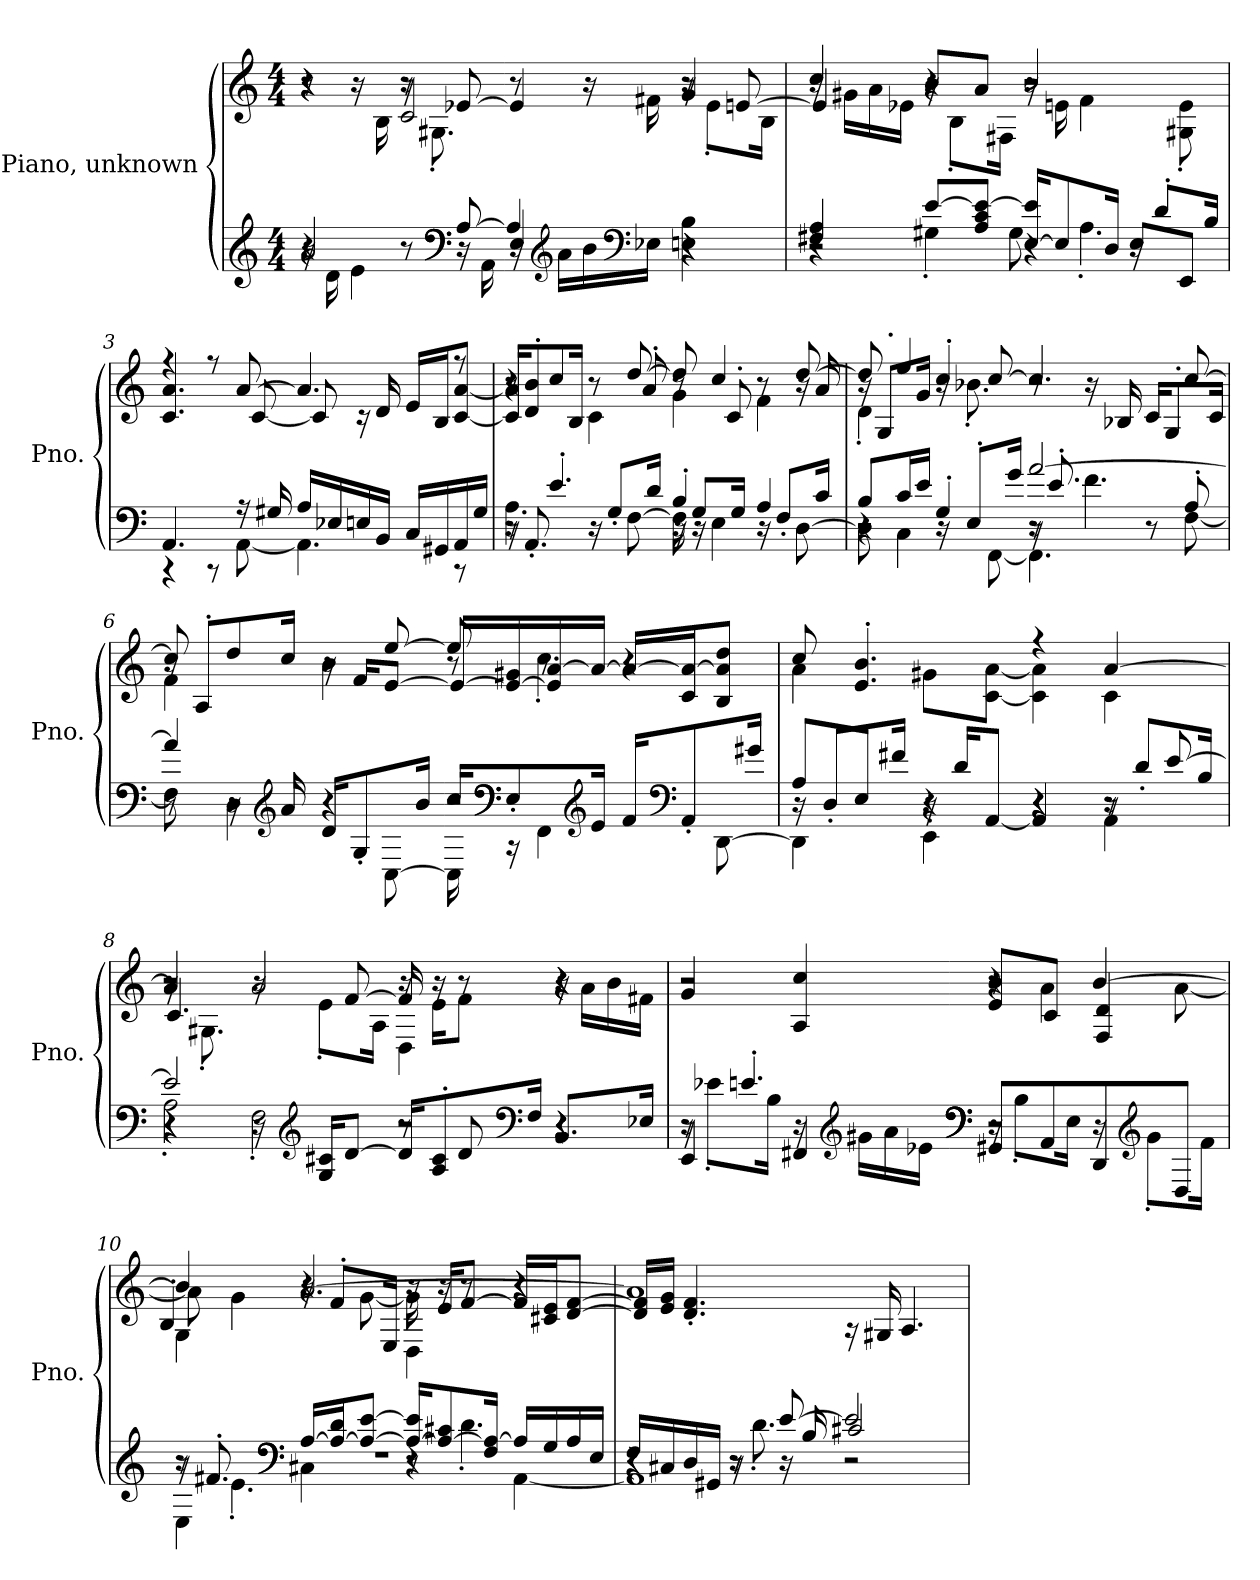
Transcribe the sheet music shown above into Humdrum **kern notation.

**kern	**kern
*part1	*part1
*staff2	*staff1
*I"Piano, unknown	*
*I'Pno.	*
*clefG2	*clefG2
*k[]	*k[]
*M4/4	*M4/4
*MM120	*MM120
=1	=1
*^	*^
*	*^	*	*^
2a/	16r	4r	4r	8r	4r
.	16d\	.	.	.	.
.	4e\	.	.	16r	.
.	.	.	.	16B\	.
.	.	8r	8r	16r	2c/
.	.	.	.	8.G#X'\	.
*clefF4	*	*	*	*	*
.	16r	[8A/	[8e-X/	.	.
.	16AA\	.	.	.	.
4E/	16r	4A/]	4e-/]	8r	.
*clefG2	*	*	*	*	*
.	16a\LL	.	.	.	.
.	16b\	.	.	16r	.
*clefF4	*	*	*	*	*
.	16E-X\JJ	.	.	16f#X\	.
4r	4En\ 4B\	4r	4g/	16r	8r
.	.	.	.	8e-'\L	.
.	.	.	.	.	[8en/
.	.	.	.	16B\Jk	.
!!LO:LB:g=z	!!	!!
=2	=2	=2	=2	=2	=2
4F#X/ 4A/	4r	2r	4cc/	16r	4e/]
.	.	.	.	16g#X\LL	.
.	.	.	.	16a\	.
.	.	.	.	16e-X\JJ	.
[8e/L	4G#X'\	.	8b/L	16r	4r
.	.	.	.	8B'\L	.
8A/ 8c/ 8e/_J	.	.	8a/J	.	.
.	.	.	.	16F#X\Jk	.
[16E/ 16e/]KL	8G#\	4r	2b/	16r	2r
8E/]	.	.	.	16en\	.
.	4.A'\	.	.	4f\	.
16D/Jk	.	.	.	.	.
16r	.	8E/L	.	.	.
8d'/L	.	.	.	.	.
.	.	8EE/J	.	8G#X\' 8e\'	.
16B/Jk	.	.	.	.	.
*	*v	*v	*	*	*
*	*	*	*v	*v
=3	=3	=3	=3
4.AA/	4r	4r	4.c/ 4.a/
.	8r	8r	.
16r	[8AA\	[8a/	[8c/
16G#X/	.	.	.
16A/LL	4.AA\]	4.a/]	8c/]
16E-X/	.	.	.
16En/	.	.	16r
16BB/JJ	.	.	16d/
16C/LL	.	.	16e/LL
16GG#X/	.	.	16B/J
16AA/	8r	8r	[8c/ [8a/J
16G#/JJ	.	.	.
!!LO:LB:g=z
=4	=4	=4	=4
*	*^	*	*^
8r	16r	4.A\	8r	4r	16c/] 16a/]KL
.	8.AA'/	.	.	.	8d/' 8b/'
4.e'/	.	.	4cc/	.	.
.	.	.	.	.	16B/Jk
.	16r	.	.	4c\	8r
.	8G'/L	.	.	.	.
.	.	[8F\	[8dd/	.	8a'/
.	16d/Jk	.	.	.	.
4B'/	16r	16F\]	8dd/]	4g\	8r
.	8G'/L	16r	.	.	.
.	.	4E\	4cc/	.	8c'/
.	16G/Jk	.	.	.	.
4A/	16r	.	.	4f\	8r
.	8F'/L	.	.	.	.
.	.	[8D\	[8dd/	.	16r
.	16c/Jk	.	.	.	16a/
=5	=5	=5	=5	=5	=5
*	*	*^	*	*	*
4r	2r	8B/L	8D\]	8dd/]	4d'\	16r
.	.	.	.	.	.	8G'/L
.	.	16c/L	4C\	4ee/	.	.
.	.	16e/JJ	.	.	.	16g/Jk
4G'/	.	16r	.	.	16r	4cc'/
.	.	8E'/L	.	.	8.b-X'\	.
.	.	.	[8FF\	[8cc/	.	.
.	.	16g/Jk	.	.	.	.
[2a/	8r	16r	4.FF\]	4.cc/]	2r	8r
.	.	8.e'/	.	.	.	.
.	4.f\	.	.	.	.	16r
.	.	.	.	.	.	16B-X/
.	.	8r	.	.	.	16c/KL
.	.	.	.	.	.	8G'/
.	.	8A'/	[8F\	[8cc/	.	.
.	.	.	.	.	.	16c/Jk
*	*	*v	*v	*	*	*
!!LO:LB:g=z	!!	!!
=6	=6	=6	=6	=6	=6
4a/]	8r	8F\]	8cc/]	4f\	16r
.	.	.	.	.	8A'/L
.	16r	4D\	4dd/	.	.
*clefG2	*	*	*	*	*
.	16a/	.	.	.	16cc/Jk
4r	16d/KL	.	.	4b\	16r
.	8G'/	.	.	.	16f/KL
.	.	[8C\	[8ee/	.	[8e/J
.	16b/Jk	.	.	.	.
2r	16cc/KL	16C\]	8ee/]	8r	16e/LL_
*clefF4	*	*	*	*	*
.	8E'/	16r	.	.	16e/_ 16g#X/
.	.	4FF\	8r	4.cc'\	16e/] [16a/
*clefG2	*	*	*	*	*
.	16e/Jk	.	.	.	16a/JJ_
.	16f/KL	.	4r	.	16a/LL_
*clefF4	*	*	*	*	*
.	8AA'/	.	.	.	16c/ 16a/_J
.	.	[8DD\	.	.	8B/ 8a/] 8dd/J
.	16g#X/Jk	.	.	.	.
*	*	*	*	*v	*v
=7	=7	=7	=7	=7
8A/L	16r	4DD\]	8cc/	4a\
.	8D'/L	.	.	.
8E/J	.	.	4.e/' 4.b/'	.
.	16f#X/Jk	.	.	.
4r	16r	4EE'\	.	8g#X\L
.	16d/KL	.	.	.
.	[8AA/J	.	.	[8c\ [8a\J
4r	4AA/]	4r	4r	4c\] 4a\]
8r	16r	4AA\	[4a/	4c\
.	8d'/L	.	.	.
[8e/	.	.	.	.
.	16B/Jk	.	.	.
!!LO:LB:g=z
=8	=8	=8	=8	=8
*	*	*^	*^	*^
2e/]	4r	4r	2A'\	4a/]	16r	4.c/	2r
.	.	.	.	.	8.G#X'\	.	.
.	2F'\	16r	.	2a/	16r	.	.
*clefG2	*	*	*	*	*	*	*
.	.	16G/ 16c#X/KL	.	.	8e'\L	.	.
.	.	[8d/J	.	.	.	[8f/	.
.	.	.	.	.	16A\Jk	.	.
8r	.	16d/KL]	2r	.	16r	16f/]	4D\
.	.	8A/' 8c#/'	.	.	16e\KL	16r	.
8d/	.	.	.	.	8f\J	8r	.
*clefF4	*	*	*	*	*	*	*
.	.	16F/Jk	.	.	.	.	.
4r	4r	8.BB/L	.	4r	16r	4r	4r
.	.	.	.	.	16a\LL	.	.
.	.	.	.	.	16b\	.	.
.	.	16E-X/Jk	.	.	16f#X\JJ	.	.
*	*	*v	*v	*	*	*	*
*	*	*	*	*	*v	*v
!!LO:LB:g=z
=9	=9	=9	=9	=9	=9
8r	16r	4EE/	2r	2r	4g/
.	8e-X'\L	.	.	.	.
4.en'/	.	.	.	.	.
.	16B\Jk	.	.	.	.
.	16r	4FF#X/	.	.	4A/ 4cc/
*clefG2	*	*	*	*	*
.	16g#X\LL	.	.	.	.
.	16a\	.	.	.	.
.	16e-X\JJ	.	.	.	.
*clefF4	*	*	*	*	*
2r	16r	8GG#X/L	4r	8r	8e/ 8b/L
.	8B'\L	.	.	.	.
.	.	8AA/	.	4a\	8c/J
.	16E\Jk	.	.	.	.
.	16r	8DD/	[4b/	.	4F/ 4d/
*clefG2	*	*	*	*	*
.	8g#'\L	.	.	.	.
.	.	8D/J	.	[8a\	.
.	16f\Jk	.	.	.	.
!!LO:PB:g=z
=10	=10	=10	=10	=10	=10
*	*	*^	*	*	*^
1r	8r	16r	4E\	4b/]	8a\]	4B'/	4G\
.	.	8.f#X'/	.	.	.	.	.
.	4.e'\	.	.	.	4g\	.	.
*clefF4	*	*	*	*	*	*	*
.	.	[16A/LL	4C#X\	[2.a/	.	16r	4r
.	.	16A/_ 16d/J	.	.	.	8f'/L	.
.	.	8A/_ [8e/J	.	.	[8g\	.	.
.	.	.	.	.	.	16E/Jk	.
.	8r	16A/_ 16e/]KL	4r	.	16g\]	16r	4D\
.	.	8A/_ 8c#X/	.	.	16r	16e/KL	.
.	4.d'\	.	.	.	8r	[8f/J	.
.	.	16F/ 16A/_Jk	.	.	.	.	.
.	.	16A/LL]	[4AA\	.	4r	16f/LL]	4r
.	.	16G/	.	.	.	16c#X/ 16e/J	.
.	.	16A/	.	.	.	[8d/ [8f/J	.
.	.	16E/JJ	.	.	.	.	.
*	*	*	*	*	*v	*v	*v
=11	=11	=11	=11	=11	=11
4r	4r	16F/LL	1AA]	1a]	16d/] 16f/]LL
.	.	16C#X/	.	.	16e/ 16g/JJ
.	.	16D/	.	.	4.d/' 4.f/'
.	.	16GG#X/JJ	.	.	.
8r	16r	8r	.	.	.
.	8.d'\	.	.	.	.
[8e/	.	16r	.	.	.
.	.	16B/	.	.	.
2e/]	2r	2c#X/	.	.	16r
.	.	.	.	.	16G#X/
.	.	.	.	.	4.A/
*v	*v	*v	*v	*	*
*	*v	*v
=	=
*-	*-
